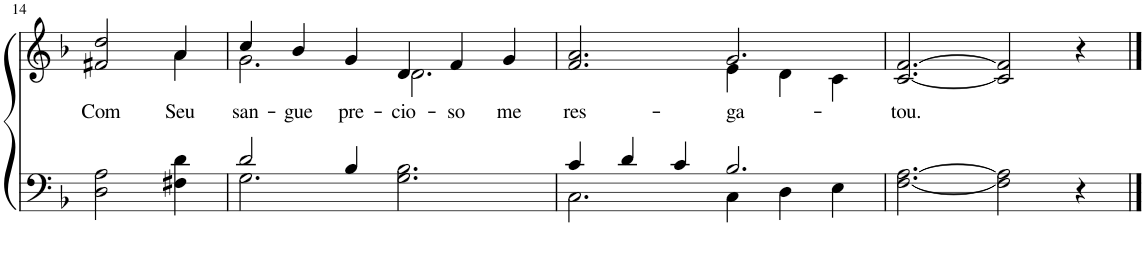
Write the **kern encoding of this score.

**kern	**kern	**text
*part2	*part1	*part1
*staff2	*staff1	*staff1
*I"Parte III e IV	*I"Parte I e II	*
!!LO:PB:g=z
*clefF4	*clefG2	*
*Trd1c2	*Trd1c2	*
*k[b-]	*k[b-]	*
*M6/4	*M6/4	*
=14	=14	=14
!	!	!LO:LY:b
*	*^	*
2D\ 2A\	2f#X/ 2dd/	2ryy	Com
!	!	!	!LO:LY:b
4F#X\ 4d\	4a/	4a\	-Seu
=15	=15	=15	=15
*^	*	*	*
!	!	!	!	!LO:LY:b
2d/	2.G\	4cc/	2.g\	san-
!	!	!	!	!LO:LY:b
.	.	4b-/	.	-gue
!	!	!	!	!LO:LY:b
4B-/	.	4g/	.	pre-
!	!	!	!	!LO:LY:b
2.ryy	2.G\ 2.B-\	4d/	2.d\	-cio-
!	!	!	!	!LO:LY:b
.	.	4f/	.	-so
!	!	!	!	!LO:LY:b
.	.	4g/	.	me
=16	=16	=16	=16	=16
!	!	!	!	!LO:LY:b
4c/	2.C\	2.ryy	2.f/ 2.a/	res-
4d/	.	.	.	.
4c/	.	.	.	.
!	!	!	!	!LO:LY:b
2.B-/	4C\	2.g/	4e\	-ga-
.	4D\	.	4d\	.
.	4E\	.	4c\	.
=17	=17	=17	=17	=17
!	!	!	!	!LO:LY:b
*v	*v	*	*	*
*	*v	*v	*
[2.F\ [2.A\	[2.c/ [2.f/	-tou.
2F\] 2A\]	2c/] 2f/]	.
4r	4r	.
==	==	==
*-	*-	*-
